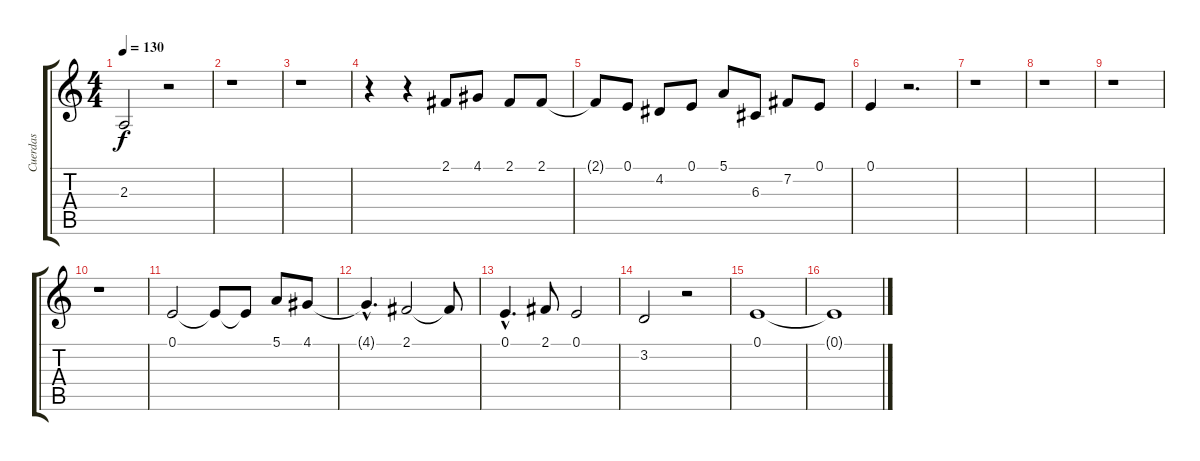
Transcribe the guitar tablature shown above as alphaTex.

\track ("Cuerdas" "Cuerdas") {instrument stringensemble1}
\staff {score tabs}
\tuning (E4 B3 G3 D3 A2 E2) {hide}
\ts (4 4)
\tempo 130
\clef g2
\ks c
2.3.2{dy f} r.2 |
r.1 |
r.1 |
r.4 r.4 2.1.8 4.1.8 2.1.8 2.1.8 |
2.1{t}.8 0.1.8 4.2.8 0.1.8 5.1.8 6.3.8 7.2.8 0.1.8 |
0.1.4 r.2{d} |
r.1 |
r.1 |
r.1 |
r.1 |
0.1.2 0.1{t}.8 0.1{t}.8 5.1.8 4.1.8 |
4.1{hac t}.4{d} 2.1.2 2.1{t}.8 |
0.1{hac}.4{d} 2.1.8 0.1.2 |
3.2.2 r.2 |
0.1.1 |
0.1{t}.1
